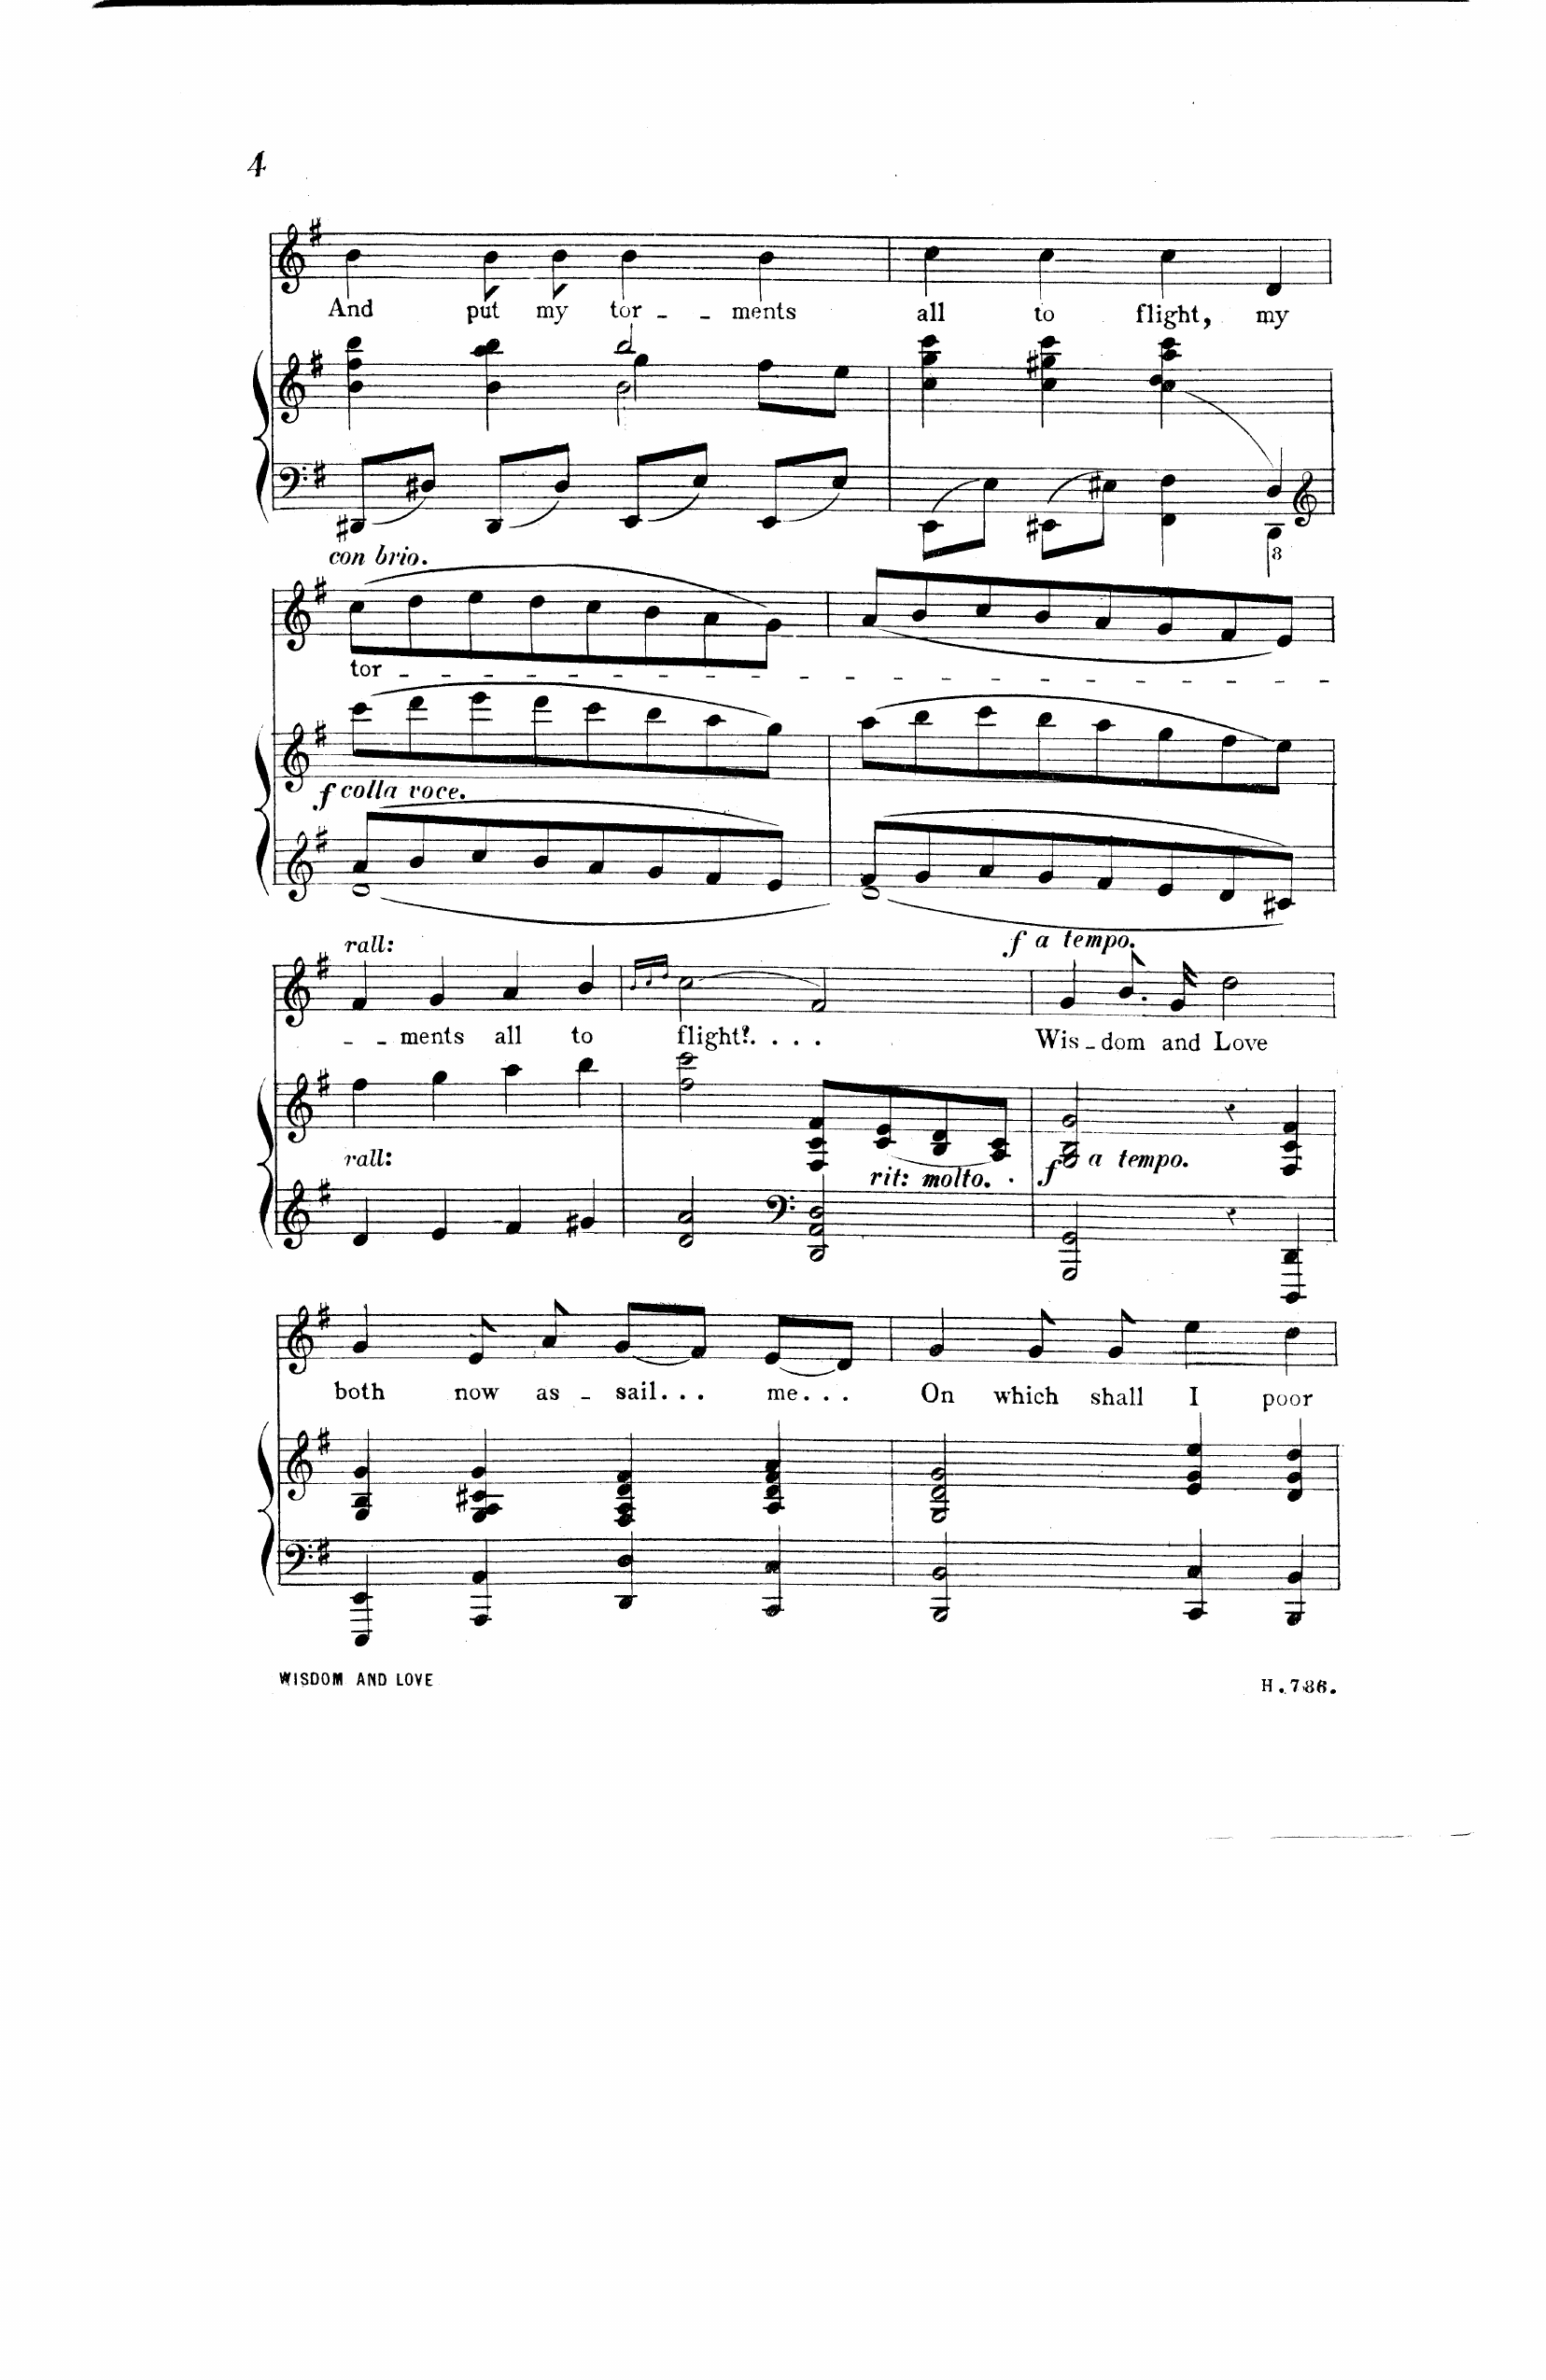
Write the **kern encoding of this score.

**kern	**kern	**dynam	**kern	**text	**dynam
*part2	*part2	*part2	*part1	*part1	*part1
*staff3	*staff2	*staff2/3	*staff1	*staff1	*staff1
*I"Piano	*	*	*I"Voice	*	*
*I'Pno	*	*	*	*	*
*clefF4	*clefG2	*	*clefG2	*	*
*k[f#]	*k[f#]	*	*k[f#]	*	*
*M4/4	*M4/4	*	*M4/4	*	*
*met(c)	*met(c)	*	*met(c)	*	*
=30	=30	=30	=30	=30	=30
*	*^	*	*	*	*
*	*	*^	*	*	*	*
8DD#X/L	4b\ 4ff#\ 4bb\	2ryy	2r	.	4b\	And	.
8D#X/J	.	.	.	.	.	.	.
8DD#/L	4b\ 4aa\ 4bb\	.	.	.	8b\	put	.
8D#/J	.	.	.	.	8b\	my	.
8EE/L	2bb/	4gg\	2b\	.	4b\	tor-	.
8E/J	.	.	.	.	.	.	.
8EE/L	.	8ff#\L	.	.	4b\	-ments	.
8E/J	.	8ee\J	.	.	.	.	.
*	*v	*v	*v	*	*	*	*
=31	=31	=31	=31	=31	=31
*^	*	*	*	*	*
2.ryy	8EE\L	4cc\ 4gg\ 4ccc\	.	4cc\	all	.
.	8E\J	.	.	.	.	.
.	8EE#X\L	4cc\ 4gg#X\ 4ccc\	.	4cc\	to	.
.	8E#X\J	.	.	.	.	.
.	4FF#\ 4F#\	(4cc\ 4dd\ 4aa\ 4ccc\	.	4cc\	flight,	.
4D/)	4DDD\ 4DD\	4ryy	.	4d/	my	.
=32	=32	=32	=32	=32	=32	=32
*clefG2	*	*	*	*	*	*
!	!	!	!	!LO:TX:i:t=con brio	!	!
!	!	!	!LO:DY:b	!	!	!
!	!	!	!LO:DY:n=1:b	!	!	!
8a/L	1d	(8ccc\L	f other-dynamics	(8cc\L	tor-	.
8b/	.	8ddd\	.	8dd\	.	.
8cc/	.	8eee\	.	8ee\	.	.
8b/	.	8ddd\	.	8dd\	.	.
8a/	.	8ccc\	.	8cc\	.	.
8g/	.	8bb\	.	8b\	.	.
8f#/	.	8aa\	.	8a\	.	.
8e/J	.	8gg\J)	.	8g\J)	.	.
=33	=33	=33	=33	=33	=33	=33
8f#/L	1d	(8aa\L	.	(8a/L	.	.
8g/	.	8bb\	.	8b/	.	.
8a/	.	8ccc\	.	8cc/	.	.
8g/	.	8bb\	.	8b/	.	.
8f#/	.	8aa\	.	8a/	.	.
8e/	.	8gg\	.	8g/	.	.
8d/	.	8ff#\	.	8f#/	.	.
8c#X/J	.	8ee\J)	.	8e/J)	.	.
*v	*v	*	*	*	*	*
=34	=34	=34	=34	=34	=34
!	!	!	!LO:TX:i:t=rall.	!	!
!LO:TX:i:t=rall&colon;	!	!	!	!	!
4d/	4ff#\	.	4f#/	.	.
4e/	4gg\	.	4g/	-ments	.
4f#/	4aa\	.	4a/	all	.
4g#X/	4bb\	.	4b\	to	.
=35	=35	=35	=35	=35	=35
.	.	.	16qb/LL	.	.
.	.	.	16qcc/	.	.
.	.	.	16qdd/JJ	.	.
2d/ 2a/	2ff#\ 2ccc\	.	(2cc\	flight?	.
*clefF4	*	*	*	*	*
!LO:TX:i:t=rit&colon; molto	!	!	!	!	!
2DD/ 2AA/ 2D/	8F#/ 8c/ 8f#/L	.	2f#/)	.	.
.	(8c/ 8e/	.	.	.	.
.	8B/ 8d/	.	.	.	.
.	8A/ 8c/J)	.	.	.	.
=36	=36	=36	=36	=36	=36
!	!	!LO:DY:b	!	!	!
!	!	!LO:DY:n=1:b	!	!	!LO:DY:a
!	!	!	!	!	!LO:DY:n=1:a
2GGG/ 2GG/	2G/ 2B/ 2g/	f other-dynamics	4g/	Wis-	f other-dynamics
.	.	.	8.b/	-dom	.
.	.	.	16g/	and	.
4r	4r	.	2dd\	Love	.
4DDD/ 4DD/	4F#/ 4c/ 4f#/	.	.	.	.
=37	=37	=37	=37	=37	=37
4EEE/ 4EE/	4G/ 4B/ 4g/	.	4g/	both	.
4AAA/ 4AA/	4G/ 4A/ 4c#X/ 4g/	.	8e/	now	.
.	.	.	8a/	as-	.
4DD/ 4D/	4F#/ 4A/ 4d/ 4f#/	.	(8g/L	-sail	.
.	.	.	8f#/J)	.	.
4CC/ 4C/	4A/ 4d/ 4f#/ 4a/	.	(8e/L	me	.
.	.	.	8d/J)	.	.
=38	=38	=38	=38	=38	=38
2BBB/ 2BB/	2G/ 2d/ 2g/	.	4g/	On	.
.	.	.	8g/	which	.
.	.	.	8g/	shall	.
4CC/ 4C/	4e/ 4g/ 4ee/	.	4ee\	I	.
4BBB/ 4BB/	4d/ 4g/ 4dd/	.	4dd\	poor	.
=	=	=	=	=	=
*-	*-	*-	*-	*-	*-
